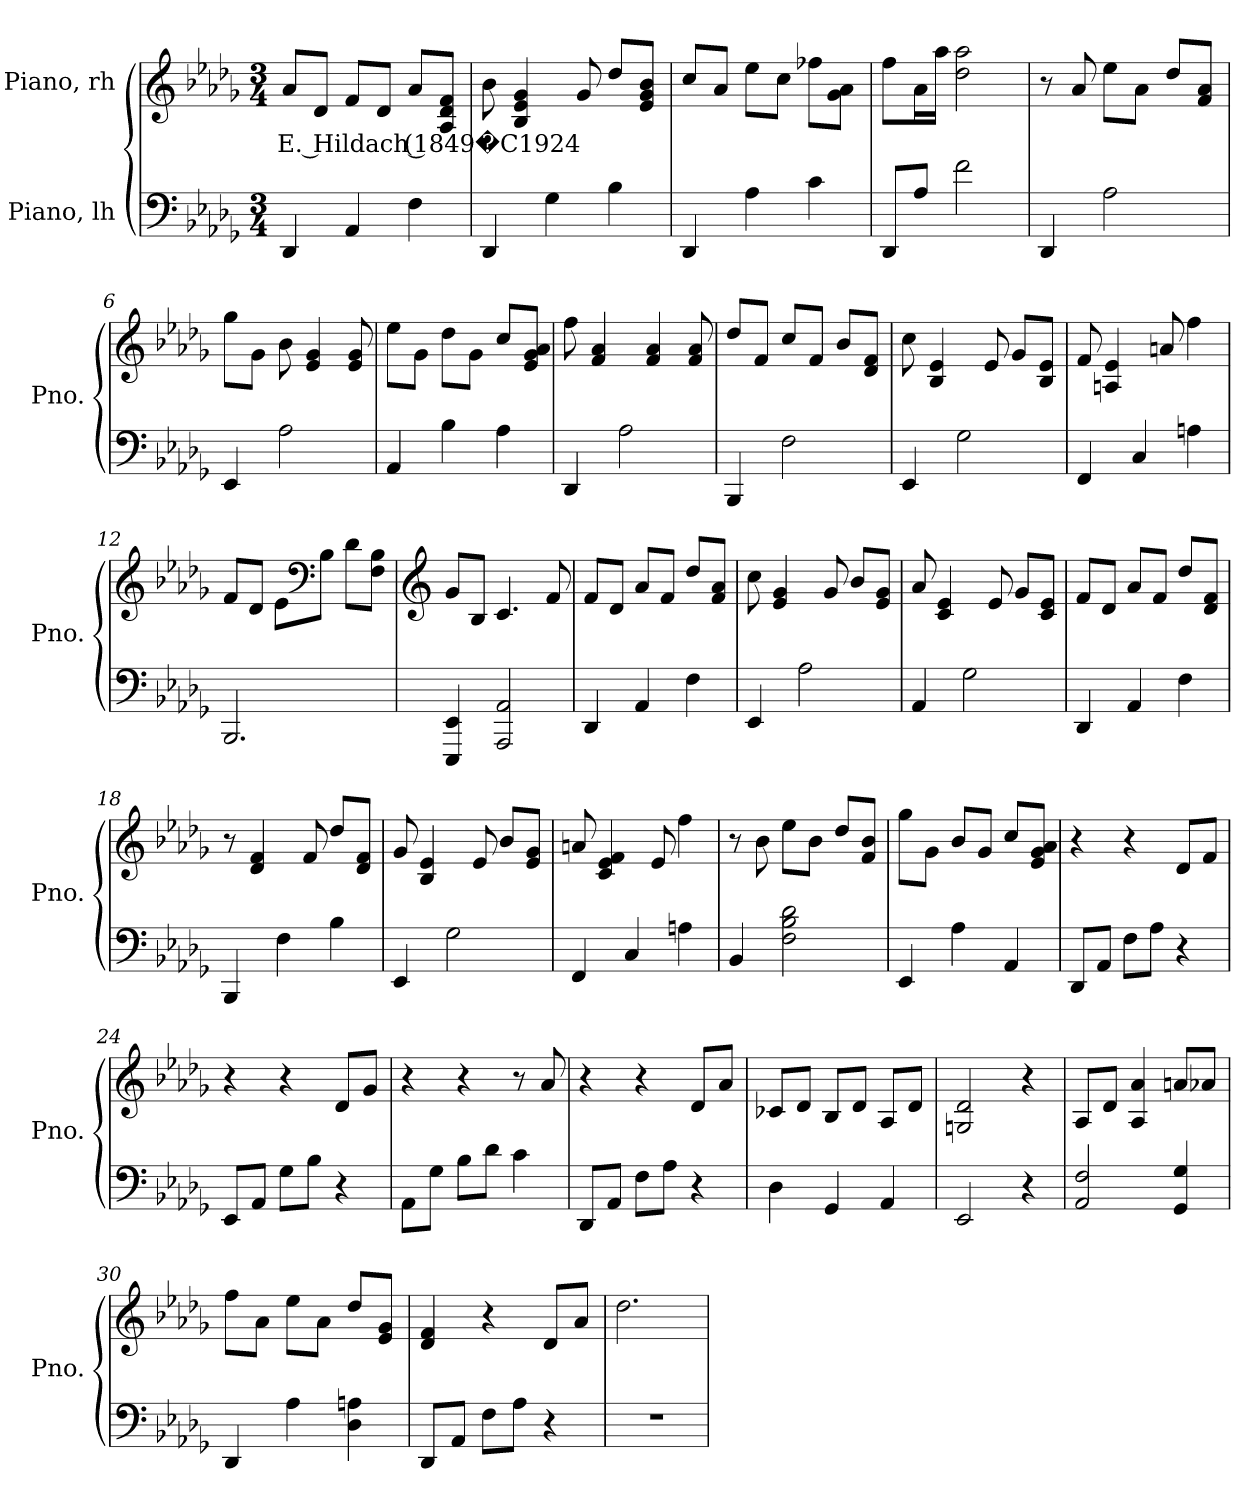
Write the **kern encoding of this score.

**kern	**kern	**text
*part2	*part1	*part1
*staff2	*staff1	*staff1
*I"Piano, lh	*I"Piano, rh	*
*I'Pno.	*I'Pno.	*
*clefF4	*clefG2	*
*k[b-e-a-d-g-]	*k[b-e-a-d-g-]	*
*M3/4	*M3/4	*
*MM90	*MM90	*
=1	=1	=1
!	!	!LO:LY:b
4DD-/	8a-/L	E. Hildach (1849�C1924
.	8d-/J	.
4AA-/	8f/L	.
.	8d-/J	.
4F\	8a-/L	.
.	8A-/ 8d-/ 8f/J	.
=2	=2	=2
4DD-/	8b-\	.
.	4B-/ 4e-/ 4g-/	.
4G-\	.	.
.	8g-/	.
4B-\	8dd-/L	.
.	8e-/ 8g-/ 8b-/J	.
=3	=3	=3
4DD-/	8cc/L	.
.	8a-/J	.
4A-\	8ee-\L	.
.	8cc\J	.
4c\	8ff-X\L	.
.	8g-\ 8a-\J	.
=4	=4	=4
8DD-/L	8ff\L	.
8A-/J	16a-\L	.
.	16aa-\JJ	.
2f\	2dd-\ 2aa-\	.
!!LO:LB:g=z
=5	=5	=5
4DD-/	8r	.
.	8a-/	.
2A-\	8ee-\L	.
.	8a-\J	.
.	8dd-/L	.
.	8f/ 8a-/J	.
=6	=6	=6
4EE-/	8gg-\L	.
.	8g-\J	.
2A-\	8b-\	.
.	4e-/ 4g-/	.
.	8e-/ 8g-/	.
=7	=7	=7
4AA-/	8ee-\L	.
.	8g-\J	.
4B-\	8dd-\L	.
.	8g-\J	.
4A-\	8cc/L	.
.	8e-/ 8g-/ 8a-/J	.
=8	=8	=8
4DD-/	8ff\	.
.	4f/ 4a-/	.
2A-\	.	.
.	4f/ 4a-/	.
.	8f/ 8a-/	.
=9	=9	=9
4BBB-/	8dd-/L	.
.	8f/J	.
2F\	8cc/L	.
.	8f/J	.
.	8b-/L	.
.	8d-/ 8f/J	.
=10	=10	=10
4EE-/	8cc\	.
.	4B-/ 4e-/	.
2G-\	.	.
.	8e-/	.
.	8g-/L	.
.	8B-/ 8e-/J	.
!!LO:LB:g=z
=11	=11	=11
4FF/	8f/	.
.	4An/ 4e-/	.
4C/	.	.
.	8an/	.
4An\	4ff\	.
=12	=12	=12
2.BBB-/	8f/L	.
.	8d-/J	.
.	8e-\L	.
*	*clefF4	*
.	8B-\J	.
.	8d-\L	.
.	8F\ 8B-\J	.
=13	=13	=13
*	*clefG2	*
4EEE-/ 4EE-/	8g-/L	.
.	8B-/J	.
2AAA-/ 2AA-/	4.c/	.
.	8f/	.
=14	=14	=14
4DD-/	8f/L	.
.	8d-/J	.
4AA-/	8a-/L	.
.	8f/J	.
4F\	8dd-/L	.
.	8f/ 8a-/J	.
=15	=15	=15
4EE-/	8cc\	.
.	4e-/ 4g-/	.
2A-\	.	.
.	8g-/	.
.	8b-/L	.
.	8e-/ 8g-/J	.
!!LO:LB:g=z
=16	=16	=16
4AA-/	8a-/	.
.	4c/ 4e-/	.
2G-\	.	.
.	8e-/	.
.	8g-/L	.
.	8c/ 8e-/J	.
=17	=17	=17
4DD-/	8f/L	.
.	8d-/J	.
4AA-/	8a-/L	.
.	8f/J	.
4F\	8dd-/L	.
.	8d-/ 8f/J	.
=18	=18	=18
4BBB-/	8r	.
.	4d-/ 4f/	.
4F\	.	.
.	8f/	.
4B-\	8dd-/L	.
.	8d-/ 8f/J	.
=19	=19	=19
4EE-/	8g-/	.
.	4B-/ 4e-/	.
2G-\	.	.
.	8e-/	.
.	8b-/L	.
.	8e-/ 8g-/J	.
=20	=20	=20
4FF/	8an/	.
.	4c/ 4e-/ 4f/	.
4C/	.	.
.	8e-/	.
4An\	4ff\	.
=21	=21	=21
4BB-/	8r	.
.	8b-\	.
2F\ 2B-\ 2d-\	8ee-\L	.
.	8b-\J	.
.	8dd-/L	.
.	8f/ 8b-/J	.
!!LO:LB:g=z
=22	=22	=22
4EE-/	8gg-\L	.
.	8g-\J	.
4A-\	8b-/L	.
.	8g-/J	.
4AA-/	8cc/L	.
.	8e-/ 8g-/ 8a-/J	.
=23	=23	=23
8DD-/L	4r	.
8AA-/J	.	.
8F\L	4r	.
8A-\J	.	.
4r	8d-/L	.
.	8f/J	.
=24	=24	=24
8EE-/L	4r	.
8AA-/J	.	.
8G-\L	4r	.
8B-\J	.	.
4r	8d-/L	.
.	8g-/J	.
=25	=25	=25
8AA-\L	4r	.
8G-\J	.	.
8B-\L	4r	.
8d-\J	.	.
4c\	8r	.
.	8a-/	.
=26	=26	=26
8DD-/L	4r	.
8AA-/J	.	.
8F\L	4r	.
8A-\J	.	.
4r	8d-/L	.
.	8a-/J	.
!!LO:LB:g=z
=27	=27	=27
4D-\	8c-X/L	.
.	8d-/J	.
4GG-/	8B-/L	.
.	8d-/J	.
4AA-/	8A-/L	.
.	8d-/J	.
=28	=28	=28
2EE-/	2Gn/ 2d-/	.
4r	4r	.
=29	=29	=29
2AA-/ 2F/	8A-/L	.
.	8d-/J	.
.	4A-/ 4a-/	.
4GG-/ 4G-/	8an/L	.
.	8a-X/J	.
=30	=30	=30
4DD-/	8ff\L	.
.	8a-\J	.
4A-\	8ee-\L	.
.	8a-\J	.
4D-\ 4An\	8dd-/L	.
.	8e-/ 8g-/J	.
=31	=31	=31
8DD-/L	4d-/ 4f/	.
8AA-/J	.	.
8F\L	4r	.
8A-\J	.	.
4r	8d-/L	.
.	8a-/J	.
=32	=32	=32
2.r	2.dd-\	.
=	=	=
*-	*-	*-
